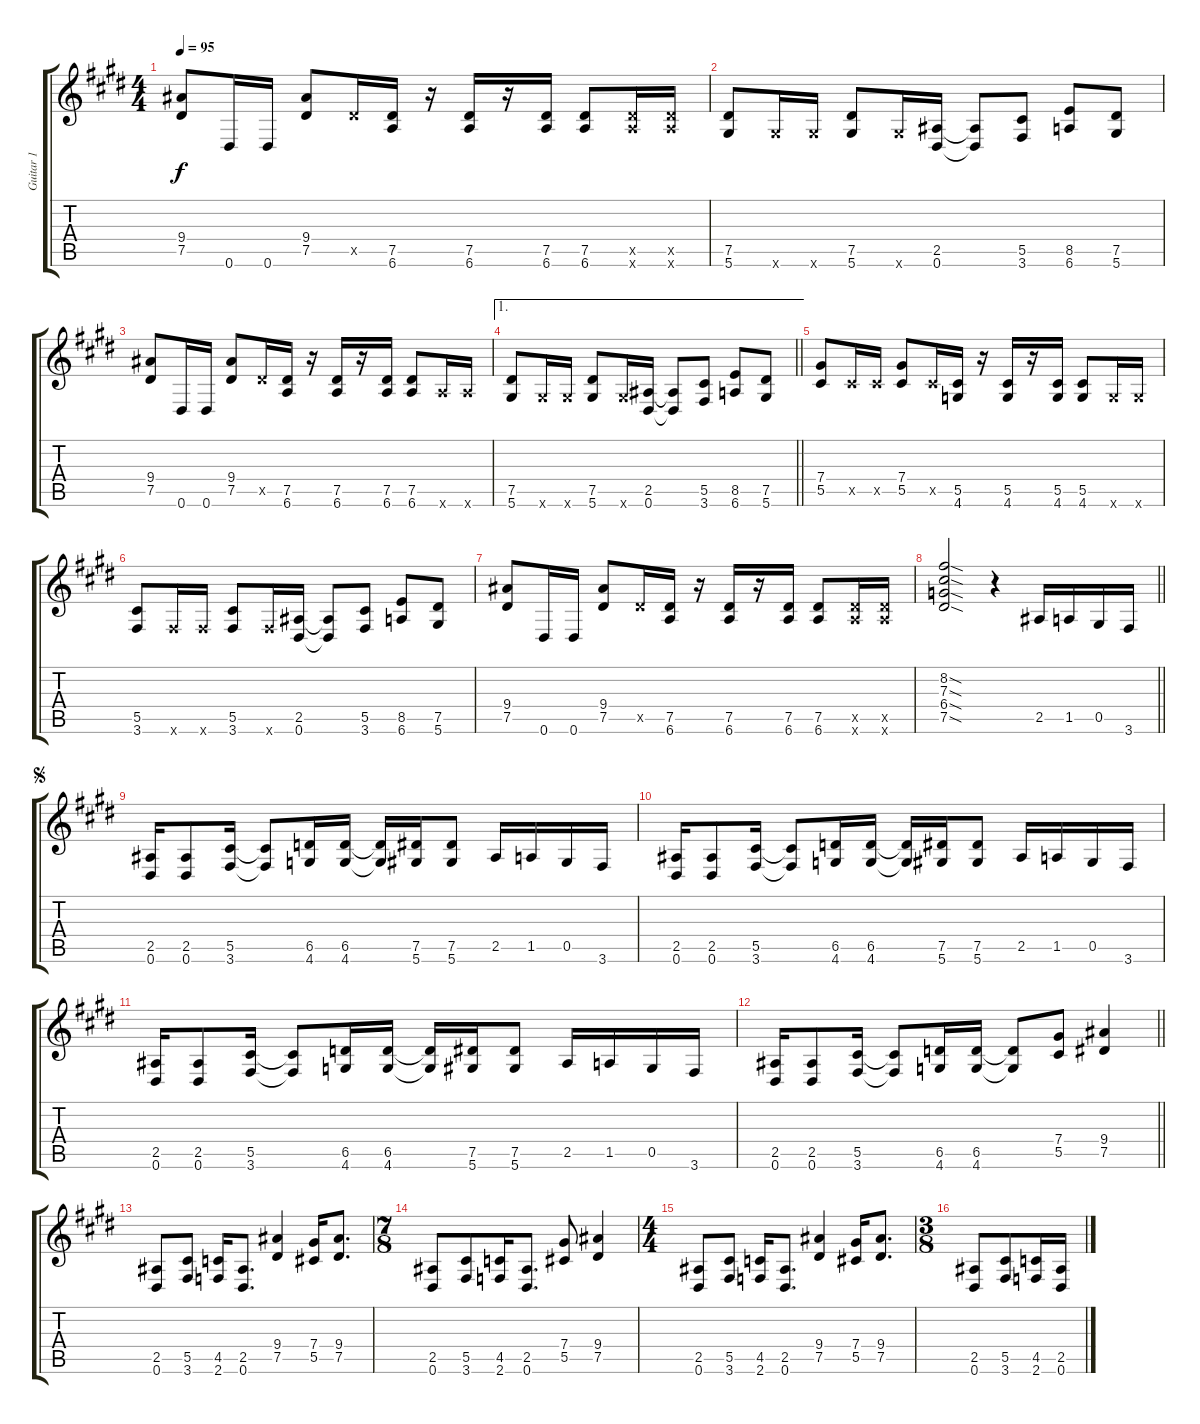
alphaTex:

\track ("Guitar 1" "Guitar 1") {instrument distortionguitar}
\staff {score tabs}
\tuning (Eb4 Bb3 Gb3 Db3 Ab2 Eb2) {hide}
\ts (4 4)
\tempo 95
\clef g2
\ks e
(9.4 7.5).8{dy f} 0.6.16 0.6.16 (9.4 7.5).8 7.5{x}.16 (7.5 6.6).16 r.16 (7.5 6.6).16 r.16 (7.5 6.6).16 (7.5 6.6).8 (7.5{x} 6.6{x}).16 (7.5{x} 6.6{x}).16 |
\ks c#minor
(7.5 5.6).8 5.6{x}.16 5.6{x}.16 (7.5 5.6).8 5.6{x}.16 (2.5 0.6).16 (2.5{t} 0.6{t}).8 (5.5 3.6).8 (8.5 6.6).8 (7.5 5.6).8 |
(9.4 7.5).8 0.6.16 0.6.16 (9.4 7.5).8 7.5{x}.16 (7.5 6.6).16 r.16 (7.5 6.6).16 r.16 (7.5 6.6).16 (7.5 6.6).8 6.6{x}.16 6.6{x}.16 |
\ae 1
\barLineRight lightlight
\ks e
(7.5 5.6).8 5.6{x}.16 5.6{x}.16 (7.5 5.6).8 5.6{x}.16 (2.5 0.6).16 (2.5{t} 0.6{t}).8 (5.5 3.6).8 (8.5 6.6).8 (7.5 5.6).8 |
\section ("" " ")
\ks c#minor
(7.4 5.5).8 5.5{x}.16 5.5{x}.16 (7.4 5.5).8 5.5{x}.16 (5.5 4.6).16 r.16 (5.5 4.6).16 r.16 (5.5 4.6).16 (5.5 4.6).8 4.6{x}.16 4.6{x}.16 |
(5.5 3.6).8 3.6{x}.16 3.6{x}.16 (5.5 3.6).8 3.6{x}.16 (2.5 0.6).16 (2.5{t} 0.6{t}).8 (5.5 3.6).8 (8.5 6.6).8 (7.5 5.6).8 |
\ks e
(9.4 7.5).8 0.6.16 0.6.16 (9.4 7.5).8 7.5{x}.16 (7.5 6.6).16 r.16 (7.5 6.6).16 r.16 (7.5 6.6).16 (7.5 6.6).8 (7.5{x} 6.6{x}).16 (7.5{x} 6.6{x}).16 |
\barLineRight lightlight
\ks c#minor
(8.2{sod} 7.3{sod} 6.4{sod} 7.5{sod}).2 r.4 2.5.16 1.5.16 0.5.16 3.6.16 |
\section ("" " ")
\jump segno
(2.5 0.6).16 (2.5 0.6).8 (5.5 3.6).16 (5.5{t} 3.6{t}).8 (6.5 4.6).16 (6.5 4.6).16 (6.5{t} 4.6{t}).16 (7.5 5.6).16 (7.5 5.6).8 2.5.16 1.5.16 0.5.16 3.6.16 |
\ks e
(2.5 0.6).16 (2.5 0.6).8 (5.5 3.6).16 (5.5{t} 3.6{t}).8 (6.5 4.6).16 (6.5 4.6).16 (6.5{t} 4.6{t}).16 (7.5 5.6).16 (7.5 5.6).8 2.5.16 1.5.16 0.5.16 3.6.16 |
\ks c#minor
(2.5 0.6).16 (2.5 0.6).8 (5.5 3.6).16 (5.5{t} 3.6{t}).8 (6.5 4.6).16 (6.5 4.6).16 (6.5{t} 4.6{t}).16 (7.5 5.6).16 (7.5 5.6).8 2.5.16 1.5.16 0.5.16 3.6.16 |
\barLineRight lightlight
(2.5 0.6).16 (2.5 0.6).8 (5.5 3.6).16 (5.5{t} 3.6{t}).8 (6.5 4.6).16 (6.5 4.6).16 (6.5{t} 4.6{t}).8 (7.4 5.5).8 (9.4 7.5).4 |
\ks e
(2.5 0.6).8 (5.5 3.6).8 (4.5 2.6).16 (2.5 0.6).8{d} (9.4 7.5).4 (7.4 5.5).16 (9.4 7.5).8{d} |
\ts (7 8)
\ks c#minor
(2.5 0.6).8 (5.5 3.6).8 (4.5 2.6).16 (2.5 0.6).8{d} (7.4 5.5).8 (9.4 7.5).4 |
\ts (4 4)
(2.5 0.6).8 (5.5 3.6).8 (4.5 2.6).16 (2.5 0.6).8{d} (9.4 7.5).4 (7.4 5.5).16 (9.4 7.5).8{d} |
\ts (3 8)
(2.5 0.6).8 (5.5 3.6).8 (4.5 2.6).16 (2.5 0.6).16
